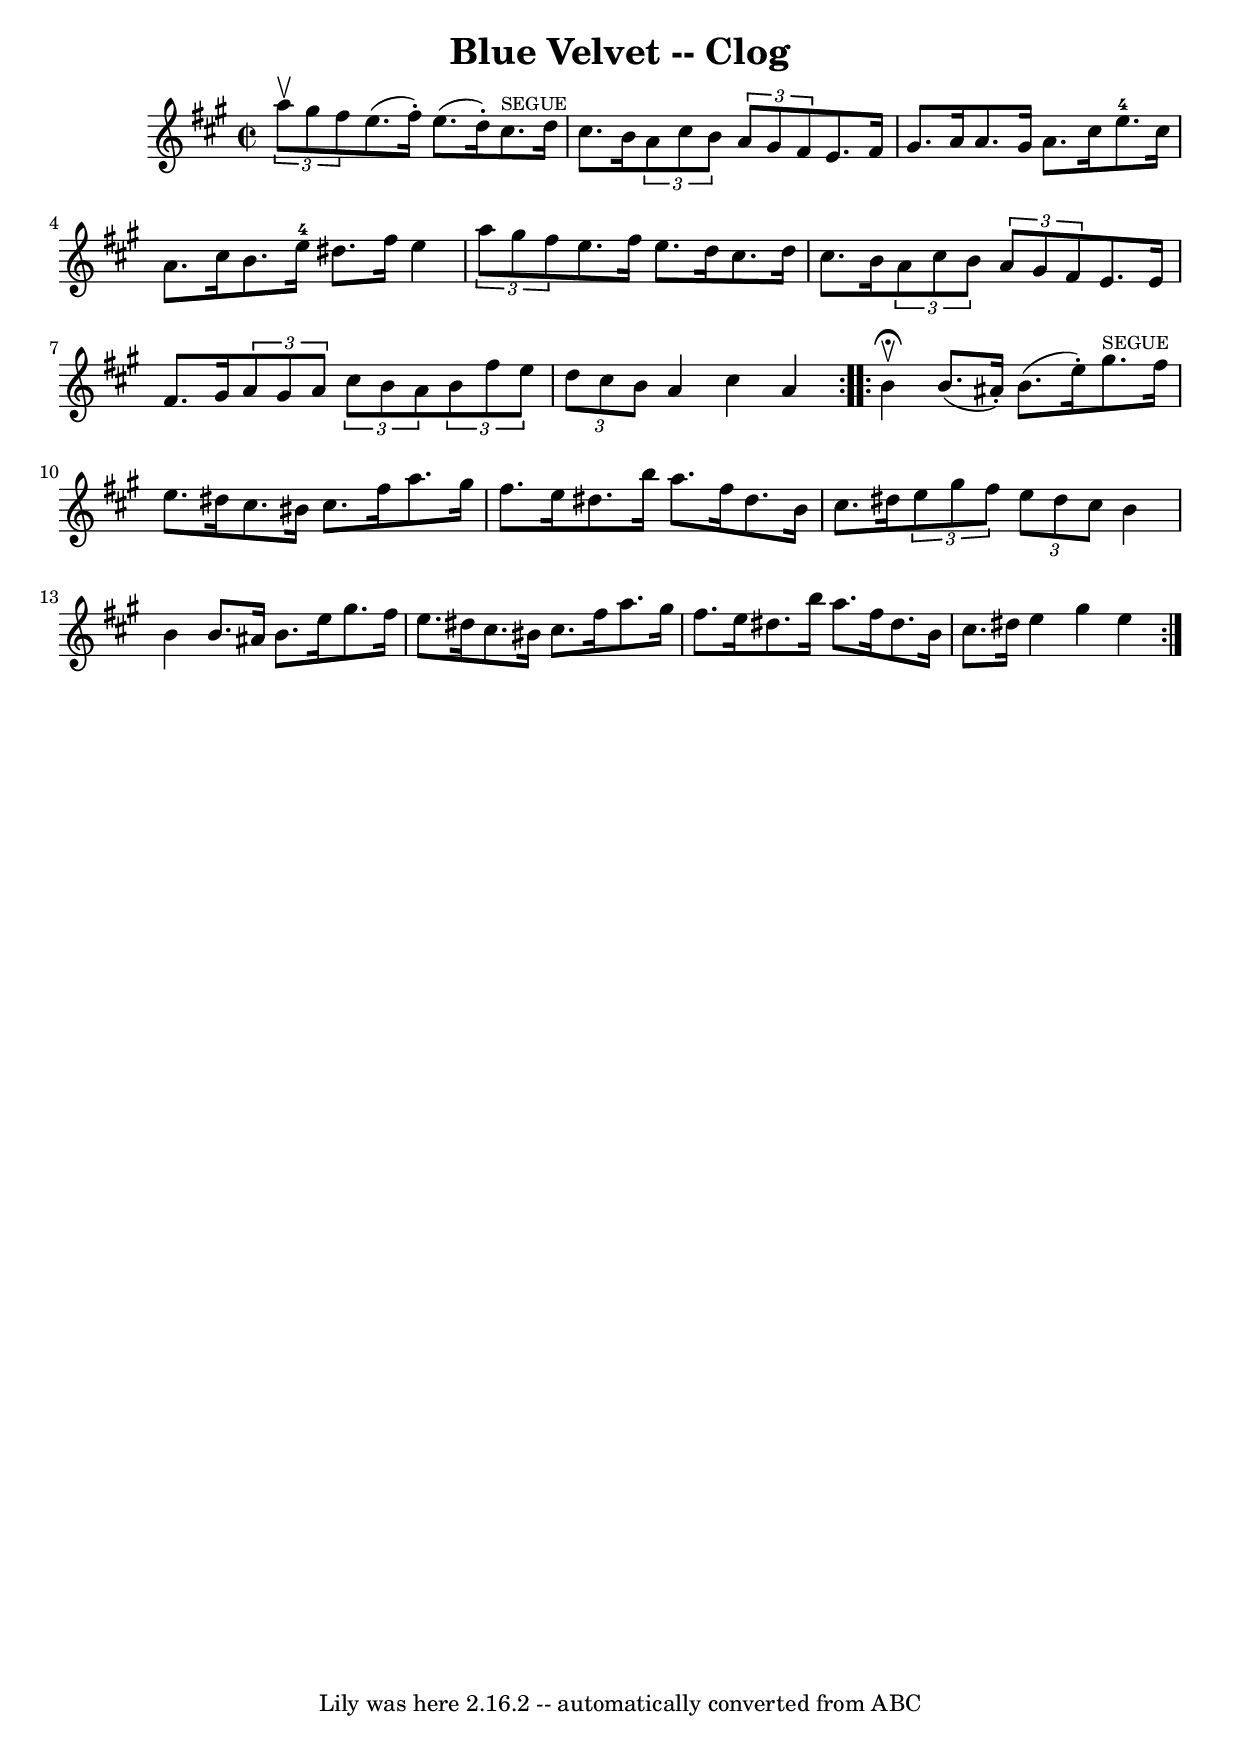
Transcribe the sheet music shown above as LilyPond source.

\version "2.16.2"
\include "Mammoth.ily"
\header {
  %% book = "Ryan's Mammoth Collection"
  crossRefNumber = "1"
  footnotes = ""
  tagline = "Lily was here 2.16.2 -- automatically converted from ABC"
  title = "Blue Velvet -- Clog"

}
voicedefault =  {



  \repeat volta 2 {

    \override Staff.TimeSignature #'style = #'C
    \time 2/2 
    \key a \major
    \times 2/3 { a''8^\upbow gis''8 fis''8  
	       }  |
    e''8. (fis''16-.) e''8. (d''16-.) cis''8.^\segue   
    d''16 cis''8. b'16  |
    \times 2/3 { a'8 cis''8 b'8  
	       }   
    \times 2/3 { a'8 gis'8 fis'8  
	       } e'8. fis'16 gis'8. a'16   |
    a'8. gis'16 a'8. cis''16 e''8.-4 cis''16    
    a'8. cis''16  |
    b'8. e''16-4 dis''8. fis''16 e''4  
    \times 2/3 { a''8 gis''8 fis''8  
	       } |
    e''8. fis''16    
    e''8. d''16 cis''8. d''16 cis''8. b'16  |
    \times 2/3 {   
      a'8 cis''8 b'8  
    }   \times 2/3 { a'8 gis'8 fis'8  
		   } e'8.    
    e'16 fis'8. gis'16  |
    \times 2/3 { a'8 gis'8 a'8  
	       }   
    \times 2/3 { cis''8 b'8 a'8  
	       }   \times 2/3 { b'8 fis''8 e''8  

			      }   \times 2/3 { d''8 cis''8 b'8  
					     } |
    a'4 cis''4 a'4    

  }     
  \repeat volta 2 {
    b'4^\fermata^\upbow |
    b'8. (ais'16-.) 
    b'8. (e''16-.) gis''8.^\segue fis''16 e''8. dis''16   |
    cis''8. bis'16 cis''8. fis''16 a''8. gis''16    
    fis''8. e''16  |
    dis''8. b''16 a''8. fis''16 dis''8.  
    b'16 cis''8. dis''16  |
    \times 2/3 { e''8 gis''8 fis''8  

	       } \times 2/3 { e''8 dis''8 cis''8  
			    } b'4 b'4  |
    b'8.    
    ais'16 b'8. e''16 gis''8. fis''16 e''8. dis''16  |
    
    cis''8. bis'16 cis''8. fis''16 a''8. gis''16 fis''8. e''16  |
    dis''8. b''16 a''8. fis''16 dis''8. b'16    
    cis''8. dis''16  |
    e''4 gis''4 e''4  
  }   

}

\score{
  <<

    \context Staff="default"
    {
      \voicedefault 
      
    }

  >>
  \layout {
    
  }
  \midi {
  }

}
